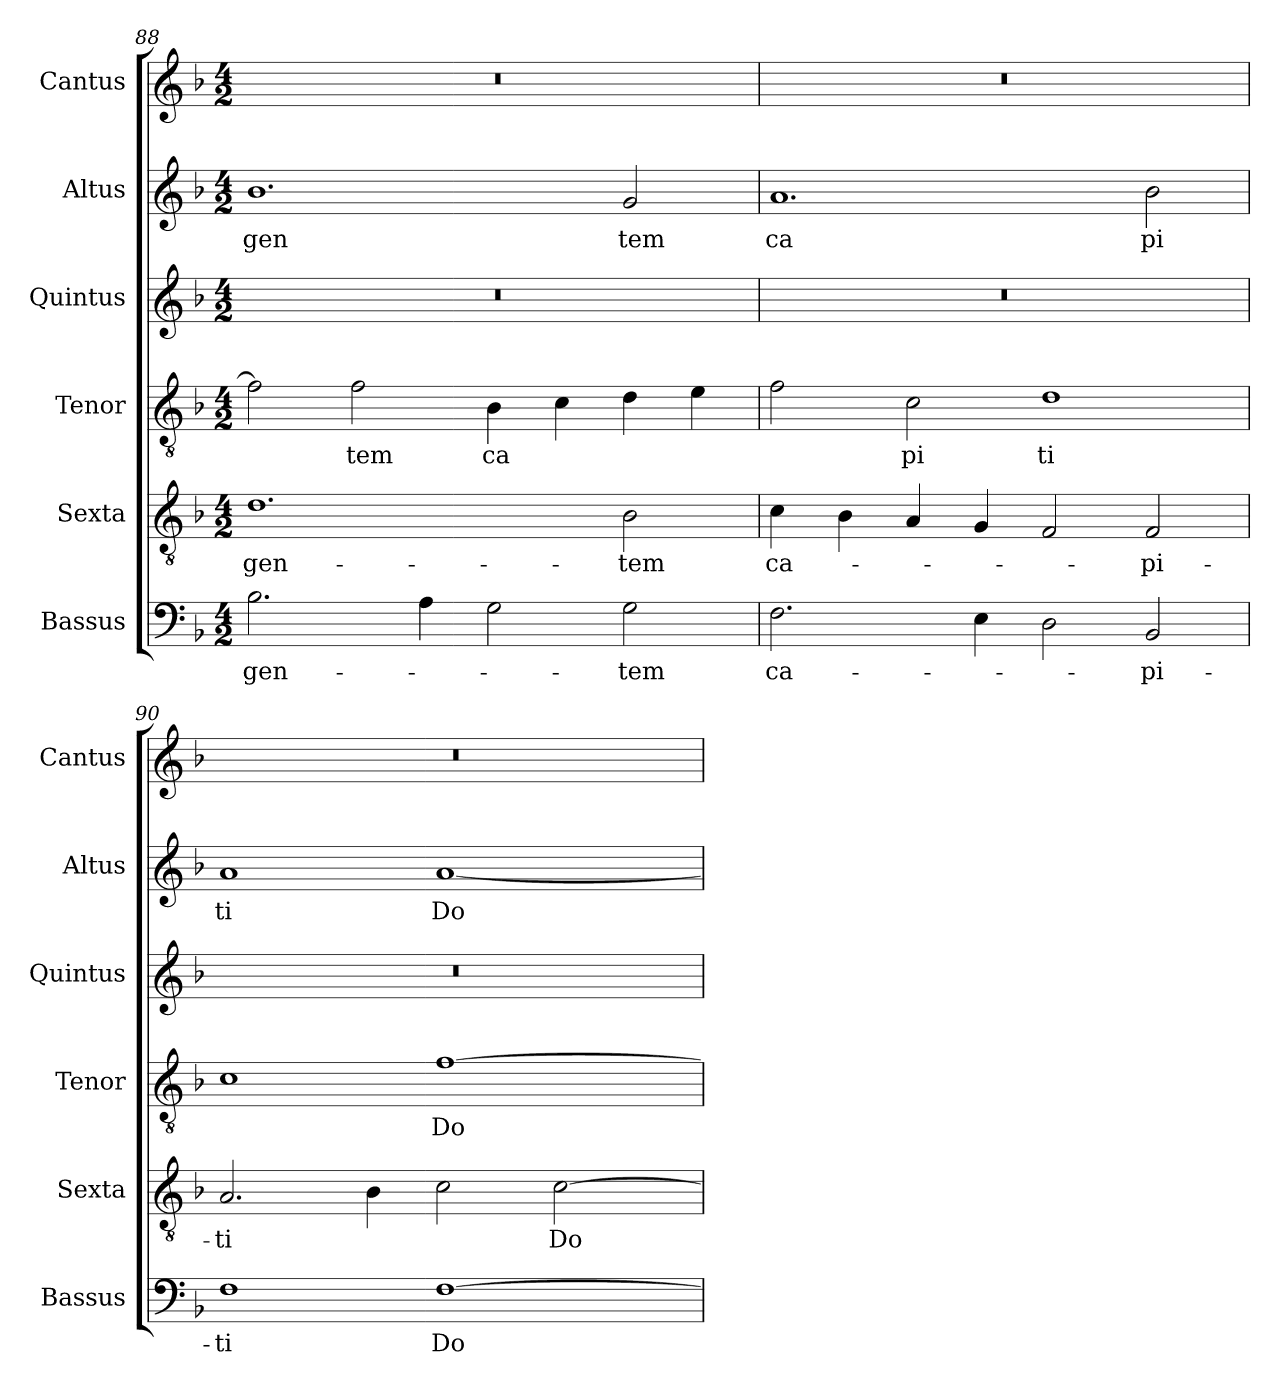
**kern	**text	**kern	**text	**kern	**text	**kern	**kern	**text	**kern
*part6	*part6	*part5	*part5	*part4	*part4	*part3	*part2	*part2	*part1
*staff6	*staff6	*staff5	*staff5	*staff4	*staff4	*staff3	*staff2	*staff2	*staff1
*I"Bassus	*	*I"Sexta	*	*I"Tenor	*	*I"Quintus	*I"Altus	*	*I"Cantus
*I'Bassus	*	*I'Sexta	*	*I'Tenor	*	*I'Quintus	*I'Altus	*	*I'Cantus
*clefF4	*	*clefGv2	*	*clefGv2	*	*clefG2	*clefG2	*	*clefG2
*k[b-]	*	*k[b-]	*	*k[b-]	*	*k[b-]	*k[b-]	*	*k[b-]
*F:	*	*F:	*	*F:	*	*F:	*F:	*	*F:
*M4/2	*	*M4/2	*	*M4/2	*	*M4/2	*M4/2	*	*M4/2
=88	=88	=88	=88	=88	=88	=88	=88	=88	=88
!	!LO:LY:b	!	!LO:LY:b:cj	!	!	!	!	!LO:LY:b:cj	!
2.B-\	-gen-	1.d	-gen-	2f\]	.	0r	1.b-	gen	0r
!	!	!	!	!	!LO:LY:b:cj	!	!	!	!
.	.	.	.	2f\	tem	.	.	.	.
4A\	.	.	.	.	.	.	.	.	.
!	!	!	!	!	!LO:LY:b:cj	!	!	!	!
2G\	.	.	.	4B-\	ca	.	.	.	.
.	.	.	.	4c\	.	.	.	.	.
!	!LO:LY:b:cj	!	!LO:LY:b:cj	!	!	!	!	!LO:LY:b:cj	!
2G\	-tem	2B-\	-tem	4d\	.	.	2g/	tem	.
.	.	.	.	4e\	.	.	.	.	.
=89	=89	=89	=89	=89	=89	=89	=89	=89	=89
!	!LO:LY:b:cj	!	!LO:LY:b:cj	!	!	!	!	!LO:LY:b:cj	!
2.F\	ca-	4c\	ca-	2f\	.	0r	1.a	ca	0r
.	.	4B-\	.	.	.	.	.	.	.
!	!	!	!	!	!LO:LY:b:cj	!	!	!	!
.	.	4A/	.	2c\	pi	.	.	.	.
4E\	.	4G/	.	.	.	.	.	.	.
!	!	!	!	!	!LO:LY:b:cj	!	!	!	!
2D\	.	2F/	.	1d	ti	.	.	.	.
!	!LO:LY:b:cj	!	!LO:LY:b:cj	!	!	!	!	!LO:LY:b:cj	!
2BB-/	-pi-	2F/	-pi-	.	.	.	2b-\	pi	.
!!LO:LB:g=z
=90	=90	=90	=90	=90	=90	=90	=90	=90	=90
!	!LO:LY:b:cj	!	!LO:LY:b:cj	!	!	!	!	!LO:LY:b:cj	!
*	*	*	*	*^	*	*	*	*	*
1F	-ti	2.A/	-ti	1c	64ryy	.	0r	1a	ti	0r
.	.	.	.	.	1ryy	.	.	.	.	.
.	.	4B-\	.	.	.	.	.	.	.	.
!	!LO:LY:b:cj	!	!	!	!	!LO:LY:b:cj	!	!	!LO:LY:b:cj	!
[>1F	Do-	2c\	.	[>1f	.	Do-	.	[<1a	Do-	.
.	.	.	.	.	2ryy	.	.	.	.	.
!	!	!	!LO:LY:b	!	!	!	!	!	!	!
.	.	[>2c\	Do	.	.	.	.	.	.	.
.	.	.	.	.	4ryy	.	.	.	.	.
.	.	.	.	.	8...ryy	.	.	.	.	.
*	*	*	*	*v	*v	*	*	*	*	*
=	=	=	=	=	=	=	=	=	=
*-	*-	*-	*-	*-	*-	*-	*-	*-	*-
